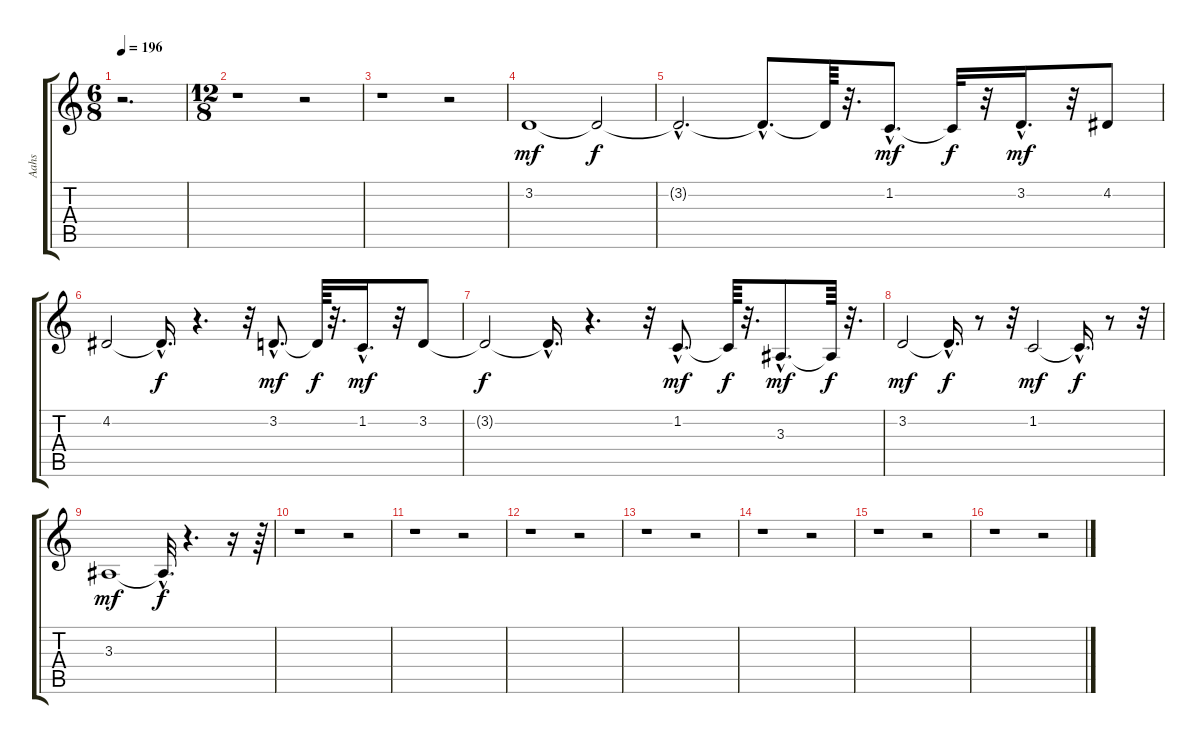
\track ("Aahs" "Aahs") {instrument choiraahs}
\staff {score tabs}
\tuning (E4 B3 G3 D3 A2 E2) {hide}
\ts (6 8)
\tempo 196
\clef g2
\ks c
r.2{d dy mf instrument choiraahs} |
\ts (12 8)
r.1 r.2 |
r.1 r.2 |
3.2.1 3.2{t}.2{dy f} |
3.2{hac t}.2{d} 3.2{hac t}.8{d} 3.2{t}.64 r.32{d} 1.2{hac}.8{d dy mf} 1.2{t}.32{dy f} r.32 3.2{hac}.16{d dy mf} r.32 4.2.8 |
4.2.2 4.2{hac t}.16{d dy f} r.4{d} r.32 3.2{hac}.8{d dy mf} 3.2{t}.64{dy f} r.32{d} 1.2{hac}.16{d dy mf} r.32 3.2.8 |
3.2{t}.2{dy f} 3.2{hac t}.16{d} r.4{d} r.32 1.2{hac}.8{d dy mf} 1.2{t}.64{dy f} r.32{d} 3.3{hac}.8{d dy mf} 3.3{t}.64{dy f} r.32{d} |
3.2.2{dy mf} 3.2{hac t}.16{d dy f} r.8 r.32 1.2.2{dy mf} 1.2{hac t}.16{d dy f} r.8 r.32 |
3.3.1{dy mf} 3.3{hac t}.32{d dy f} r.4{d} r.16 r.64 |
r.1 r.2 |
r.1 r.2 |
r.1 r.2 |
r.1 r.2 |
r.1 r.2 |
r.1 r.2 |
r.1 r.2
